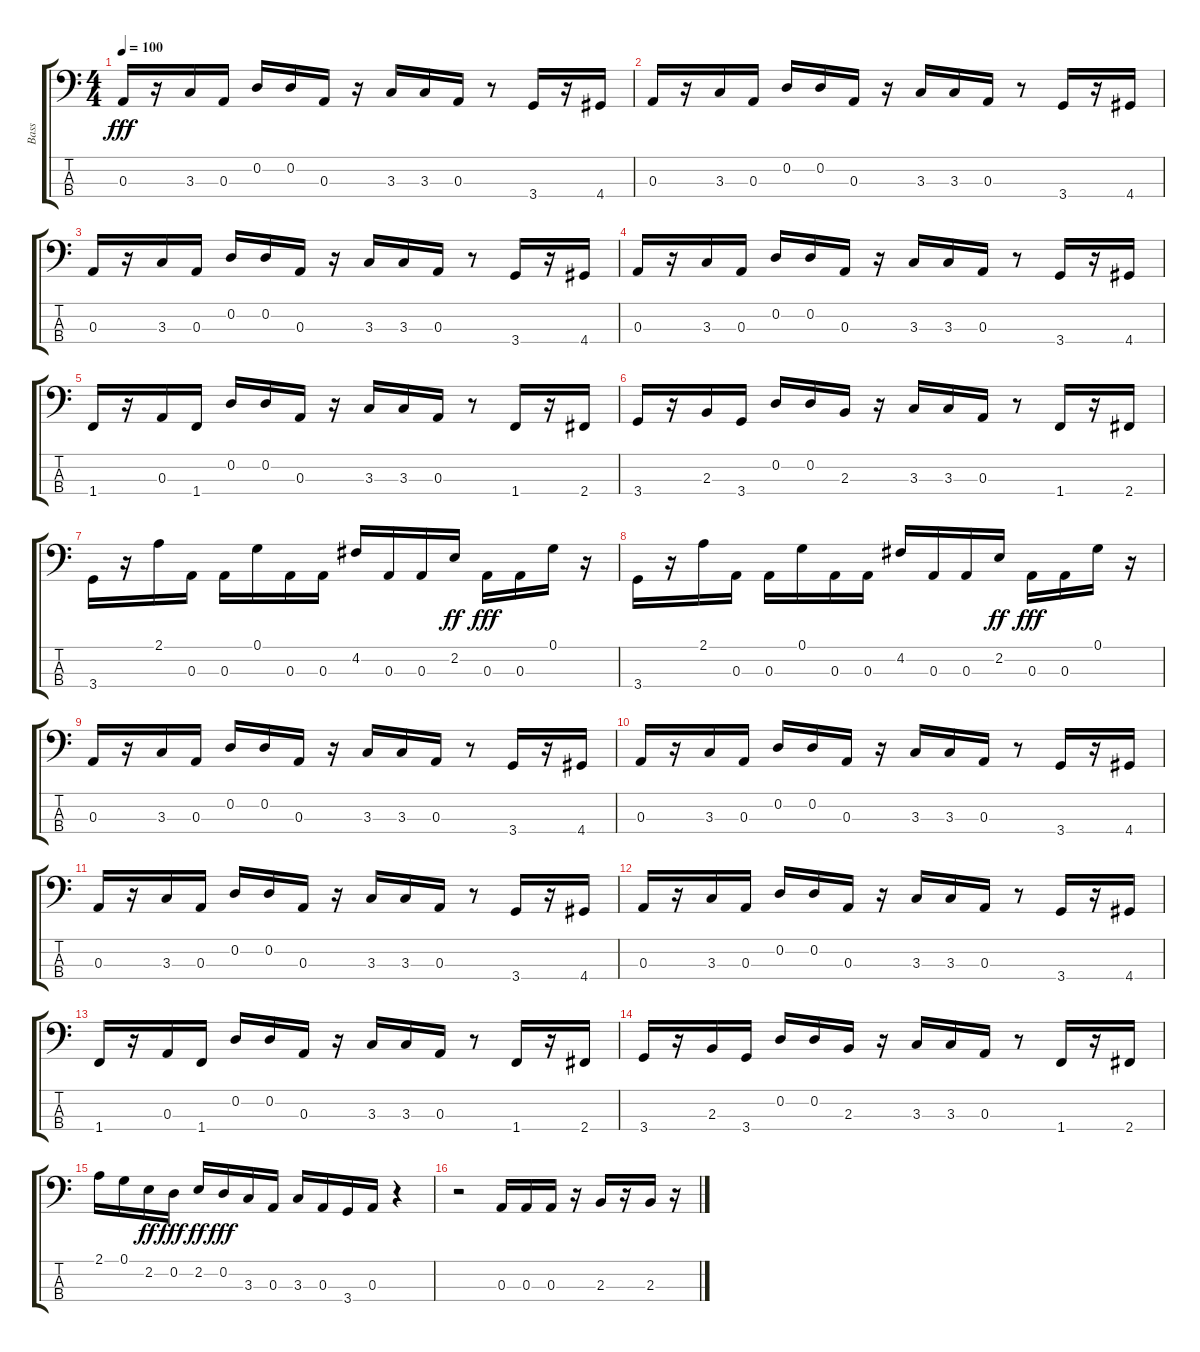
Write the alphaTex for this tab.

\track ("Bass" "Bass") {instrument electricbassfinger}
\staff {score tabs}
\tuning (G2 D2 A1 E1) {hide}
\ts (4 4)
\tempo 100
\clef f4
\ks c
0.3.16{dy fff} r.16 3.3.16 0.3.16 0.2.16 0.2.16 0.3.16 r.16 3.3.16 3.3.16 0.3.16 r.8 3.4.16 r.16 4.4.16 |
0.3.16 r.16 3.3.16 0.3.16 0.2.16 0.2.16 0.3.16 r.16 3.3.16 3.3.16 0.3.16 r.8 3.4.16 r.16 4.4.16 |
0.3.16 r.16 3.3.16 0.3.16 0.2.16 0.2.16 0.3.16 r.16 3.3.16 3.3.16 0.3.16 r.8 3.4.16 r.16 4.4.16 |
0.3.16 r.16 3.3.16 0.3.16 0.2.16 0.2.16 0.3.16 r.16 3.3.16 3.3.16 0.3.16 r.8 3.4.16 r.16 4.4.16 |
1.4.16 r.16 0.3.16 1.4.16 0.2.16 0.2.16 0.3.16 r.16 3.3.16 3.3.16 0.3.16 r.8 1.4.16 r.16 2.4.16 |
3.4.16 r.16 2.3.16 3.4.16 0.2.16 0.2.16 2.3.16 r.16 3.3.16 3.3.16 0.3.16 r.8 1.4.16 r.16 2.4.16 |
3.4.16 r.16 2.1.16 0.3.16 0.3.16 0.1.16 0.3.16 0.3.16 4.2.16 0.3.16 0.3.16 2.2.16{dy ff} 0.3.16{dy fff} 0.3.16 0.1.16 r.16 |
3.4.16 r.16 2.1.16 0.3.16 0.3.16 0.1.16 0.3.16 0.3.16 4.2.16 0.3.16 0.3.16 2.2.16{dy ff} 0.3.16{dy fff} 0.3.16 0.1.16 r.16 |
0.3.16 r.16 3.3.16 0.3.16 0.2.16 0.2.16 0.3.16 r.16 3.3.16 3.3.16 0.3.16 r.8 3.4.16 r.16 4.4.16 |
0.3.16 r.16 3.3.16 0.3.16 0.2.16 0.2.16 0.3.16 r.16 3.3.16 3.3.16 0.3.16 r.8 3.4.16 r.16 4.4.16 |
0.3.16 r.16 3.3.16 0.3.16 0.2.16 0.2.16 0.3.16 r.16 3.3.16 3.3.16 0.3.16 r.8 3.4.16 r.16 4.4.16 |
0.3.16 r.16 3.3.16 0.3.16 0.2.16 0.2.16 0.3.16 r.16 3.3.16 3.3.16 0.3.16 r.8 3.4.16 r.16 4.4.16 |
1.4.16 r.16 0.3.16 1.4.16 0.2.16 0.2.16 0.3.16 r.16 3.3.16 3.3.16 0.3.16 r.8 1.4.16 r.16 2.4.16 |
3.4.16 r.16 2.3.16 3.4.16 0.2.16 0.2.16 2.3.16 r.16 3.3.16 3.3.16 0.3.16 r.8 1.4.16 r.16 2.4.16 |
2.1.16 0.1.16 2.2.16{dy ff} 0.2.16{dy fff} 2.2.16{dy ff} 0.2.16{dy fff} 3.3.16 0.3.16 3.3.16 0.3.16 3.4.16 0.3.16 r.4 |
r.2 0.3.16 0.3.16 0.3.16 r.16 2.3.16 r.16 2.3.16 r.16
